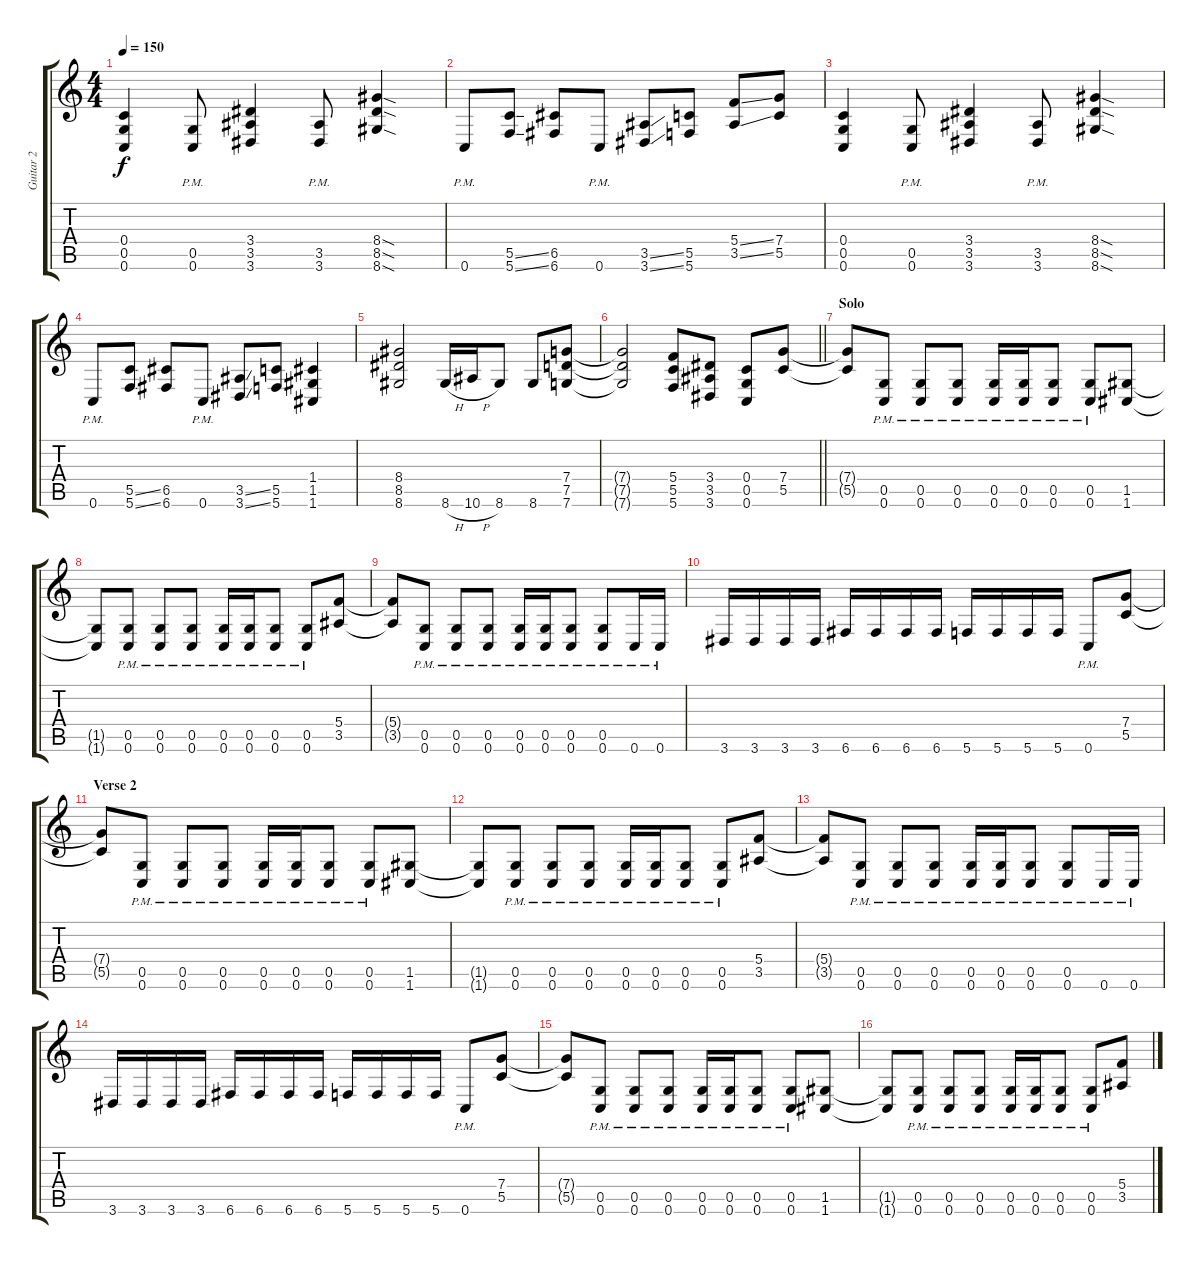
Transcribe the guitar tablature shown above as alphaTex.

\track ("Guitar 2" "Guitar 2") {instrument distortionguitar}
\staff {score tabs}
\tuning (D4 A3 F3 C3 G2 C2) {hide}
\ts (4 4)
\tempo 150
\clef g2
\ks c
(0.4 0.5 0.6).4{dy f} (0.5{pm} 0.6{pm}).8 (3.4 3.5 3.6).4 (3.5{pm} 3.6{pm}).8 (8.4{sod} 8.5{sod} 8.6{sod}).4 |
0.6{pm}.8 (5.5{ss} 5.6{ss}).8 (6.5 6.6).8 0.6{pm}.8 (3.5{ss} 3.6{ss}).8 (5.5 5.6).8 (5.4{ss} 3.5{ss}).8 (7.4 5.5).8 |
(0.4 0.5 0.6).4 (0.5{pm} 0.6{pm}).8 (3.4 3.5 3.6).4 (3.5{pm} 3.6{pm}).8 (8.4{sod} 8.5{sod} 8.6{sod}).4 |
0.6{pm}.8 (5.5{ss} 5.6{ss}).8 (6.5 6.6).8 0.6{pm}.8 (3.5{ss} 3.6{ss}).8 (5.5 5.6).8 (1.4 1.5 1.6).4 |
(8.4 8.5 8.6).2 8.6{h}.16 10.6{h}.16 8.6.8 8.6.8 (7.4 7.5 7.6).8 |
\barLineRight lightlight
(7.4{t} 7.5{t} 7.6{t}).2 (5.4 5.5 5.6).8 (3.4 3.5 3.6).8 (0.4 0.5 0.6).8 (7.4 5.5).8 |
\section ("" "Solo")
(7.4{t} 5.5{t}).8 (0.5{pm} 0.6{pm}).8 (0.5{pm} 0.6{pm}).8 (0.5{pm} 0.6{pm}).8 (0.5{pm} 0.6{pm}).16 (0.5{pm} 0.6{pm}).16 (0.5{pm} 0.6{pm}).8 (0.5{pm} 0.6{pm}).8 (1.5 1.6).8 |
(1.5{t} 1.6{t}).8 (0.5{pm} 0.6{pm}).8 (0.5{pm} 0.6{pm}).8 (0.5{pm} 0.6{pm}).8 (0.5{pm} 0.6{pm}).16 (0.5{pm} 0.6{pm}).16 (0.5{pm} 0.6{pm}).8 (0.5{pm} 0.6{pm}).8 (5.4 3.5).8 |
(5.4{t} 3.5{t}).8 (0.5{pm} 0.6{pm}).8 (0.5{pm} 0.6{pm}).8 (0.5{pm} 0.6{pm}).8 (0.5{pm} 0.6{pm}).16 (0.5{pm} 0.6{pm}).16 (0.5{pm} 0.6{pm}).8 (0.5{pm} 0.6{pm}).8 0.6{pm}.16 0.6{pm}.16 |
3.6.16 3.6.16 3.6.16 3.6.16 6.6.16 6.6.16 6.6.16 6.6.16 5.6.16 5.6.16 5.6.16 5.6.16 0.6{pm}.8 (7.4 5.5).8 |
\section ("" "Verse 2")
(7.4{t} 5.5{t}).8 (0.5{pm} 0.6{pm}).8 (0.5{pm} 0.6{pm}).8 (0.5{pm} 0.6{pm}).8 (0.5{pm} 0.6{pm}).16 (0.5{pm} 0.6{pm}).16 (0.5{pm} 0.6{pm}).8 (0.5{pm} 0.6{pm}).8 (1.5 1.6).8 |
(1.5{t} 1.6{t}).8 (0.5{pm} 0.6{pm}).8 (0.5{pm} 0.6{pm}).8 (0.5{pm} 0.6{pm}).8 (0.5{pm} 0.6{pm}).16 (0.5{pm} 0.6{pm}).16 (0.5{pm} 0.6{pm}).8 (0.5{pm} 0.6{pm}).8 (5.4 3.5).8 |
(5.4{t} 3.5{t}).8 (0.5{pm} 0.6{pm}).8 (0.5{pm} 0.6{pm}).8 (0.5{pm} 0.6{pm}).8 (0.5{pm} 0.6{pm}).16 (0.5{pm} 0.6{pm}).16 (0.5{pm} 0.6{pm}).8 (0.5{pm} 0.6{pm}).8 0.6{pm}.16 0.6{pm}.16 |
3.6.16 3.6.16 3.6.16 3.6.16 6.6.16 6.6.16 6.6.16 6.6.16 5.6.16 5.6.16 5.6.16 5.6.16 0.6{pm}.8 (7.4 5.5).8 |
(7.4{t} 5.5{t}).8 (0.5{pm} 0.6{pm}).8 (0.5{pm} 0.6{pm}).8 (0.5{pm} 0.6{pm}).8 (0.5{pm} 0.6{pm}).16 (0.5{pm} 0.6{pm}).16 (0.5{pm} 0.6{pm}).8 (0.5{pm} 0.6{pm}).8 (1.5 1.6).8 |
(1.5{t} 1.6{t}).8 (0.5{pm} 0.6{pm}).8 (0.5{pm} 0.6{pm}).8 (0.5{pm} 0.6{pm}).8 (0.5{pm} 0.6{pm}).16 (0.5{pm} 0.6{pm}).16 (0.5{pm} 0.6{pm}).8 (0.5{pm} 0.6{pm}).8 (5.4 3.5).8
